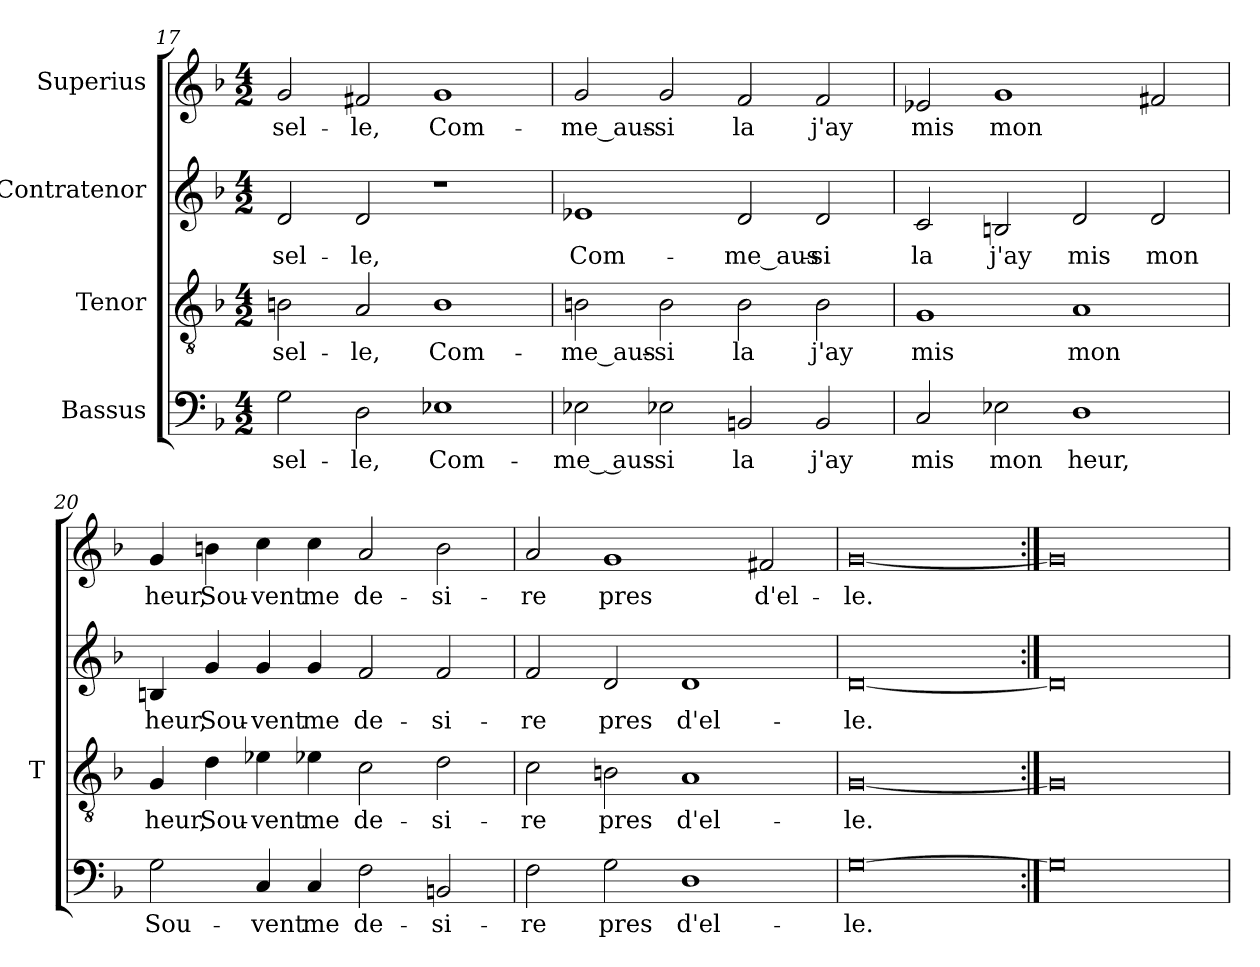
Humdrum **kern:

**kern	**text	**kern	**text	**kern	**text	**kern	**text
*part4	*part4	*part3	*part3	*part2	*part2	*part1	*part1
*staff4	*staff4	*staff3	*staff3	*staff2	*staff2	*staff1	*staff1
*I"Bassus	*	*I"Tenor	*	*I"Contratenor	*	*I"Superius	*
*	*	*I'T	*	*	*	*	*
*clefF4	*	*clefGv2	*	*clefG2	*	*clefG2	*
*k[b-]	*	*k[b-]	*	*k[b-]	*	*k[b-]	*
*M4/2	*	*M4/2	*	*M4/2	*	*M4/2	*
=17	=17	=17	=17	=17	=17	=17	=17
2G	sel-	2B	sel-	2d	sel-	2g	sel-
2D	-le,	2A	-le,	2d	-le,	2f#X	-le,
1E-X	Com-	1B	Com-	1r	.	1g	Com-
=18	=18	=18	=18	=18	=18	=18	=18
2E-X	me_ aus-	2B	me_aus-	1e-X	Com-	2g	me_aus-
2E-X	-si	2B	-si	.	.	2g	-si
2BB	-la	2B	-la	2d	me_aus-	2f	-la
2BB	-j'ay	2B	-j'ay	2d	-si	2f	-j'ay
=19	=19	=19	=19	=19	=19	=19	=19
2C	-mis	1G	-mis	2c	-la	2e-X	-mis
2E-X	-mon	.	.	2B	-j'ay	1g	-mon
1D	-heur,	1A	-mon	2d	-mis	.	.
.	.	.	.	2d	-mon	2f#X	.
=20	=20	=20	=20	=20	=20	=20	=20
2G	Sou-	4G	-heur,	4B	-heur,	4g	-heur,
.	.	4d	Sou-	4g	Sou-	4b	Sou-
4C	-vent	4e-X	-vent	4g	-vent	4cc	-vent
4C	-me	4e-X	-me	4g	-me	4cc	-me
2F	de-	2c	de-	2f	de-	2a	de-
2BB	si-	2d	si-	2f	si-	2b	si-
=21	=21	=21	=21	=21	=21	=21	=21
2F	-re	2c	-re	2f	-re	2a	-re
2G	-pres	2B	-pres	2d	-pres	1g	-pres
1D	d'el-	1A	d'el-	1d	d'el-	.	.
.	.	.	.	.	.	2f#X	d'el-
=22	=22	=22	=22	=22	=22	=22	=22
[0G	-le.	[0G	-le.	[0d	-le.	[0g	-le.
=23:|!	=23:|!	=23:|!	=23:|!	=23:|!	=23:|!	=23:|!	=23:|!
0G]	.	0G]	.	0d]	.	0g]	.
=	=	=	=	=	=	=	=
*-	*-	*-	*-	*-	*-	*-	*-
